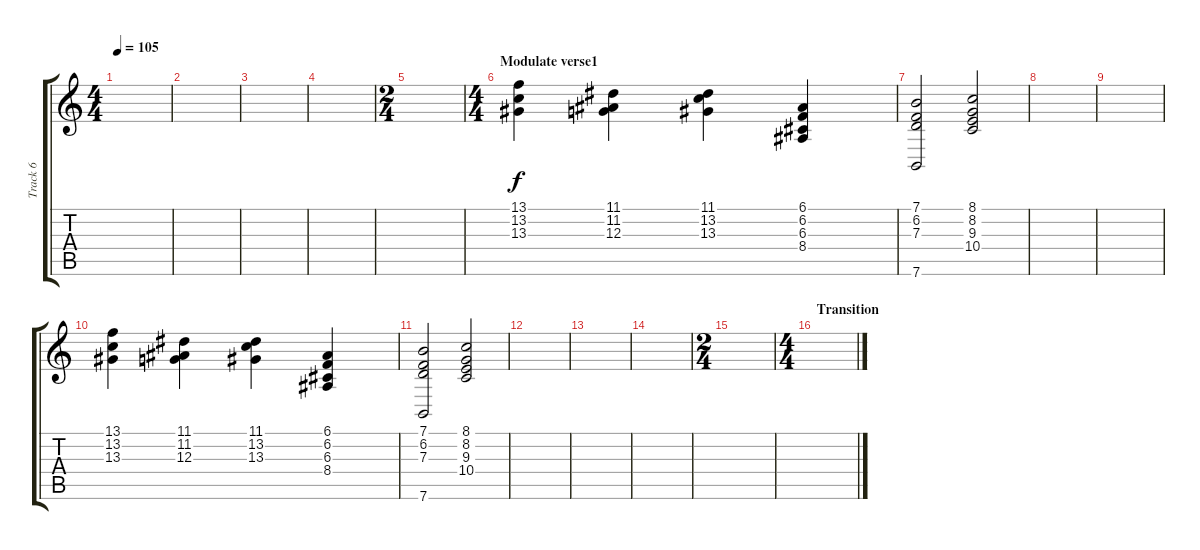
\track ("Track 6" "Track 6") {instrument sopranosax}
\staff {score tabs}
\tuning (E4 B3 G3 D3 A2 E2) {hide}
\ts (4 4)
\tempo 105
\clef g2
\ks c
|
|
|
|
\ts (2 4)
|
\ts (4 4)
\section ("" "Modulate verse1")
(13.1 13.2 13.3).4 (11.1 11.2 12.3).4 (11.1 13.2 13.3).4 (6.1 6.2 6.3 8.4).4 |
(7.1 6.2 7.3 7.6).2 (8.1 8.2 9.3 10.4).2 |
|
|
(13.1 13.2 13.3).4 (11.1 11.2 12.3).4 (11.1 13.2 13.3).4 (6.1 6.2 6.3 8.4).4 |
(7.1 6.2 7.3 7.6).2 (8.1 8.2 9.3 10.4).2 |
|
|
|
\ts (2 4)
|
\ts (4 4)
\section ("" "Transition")
